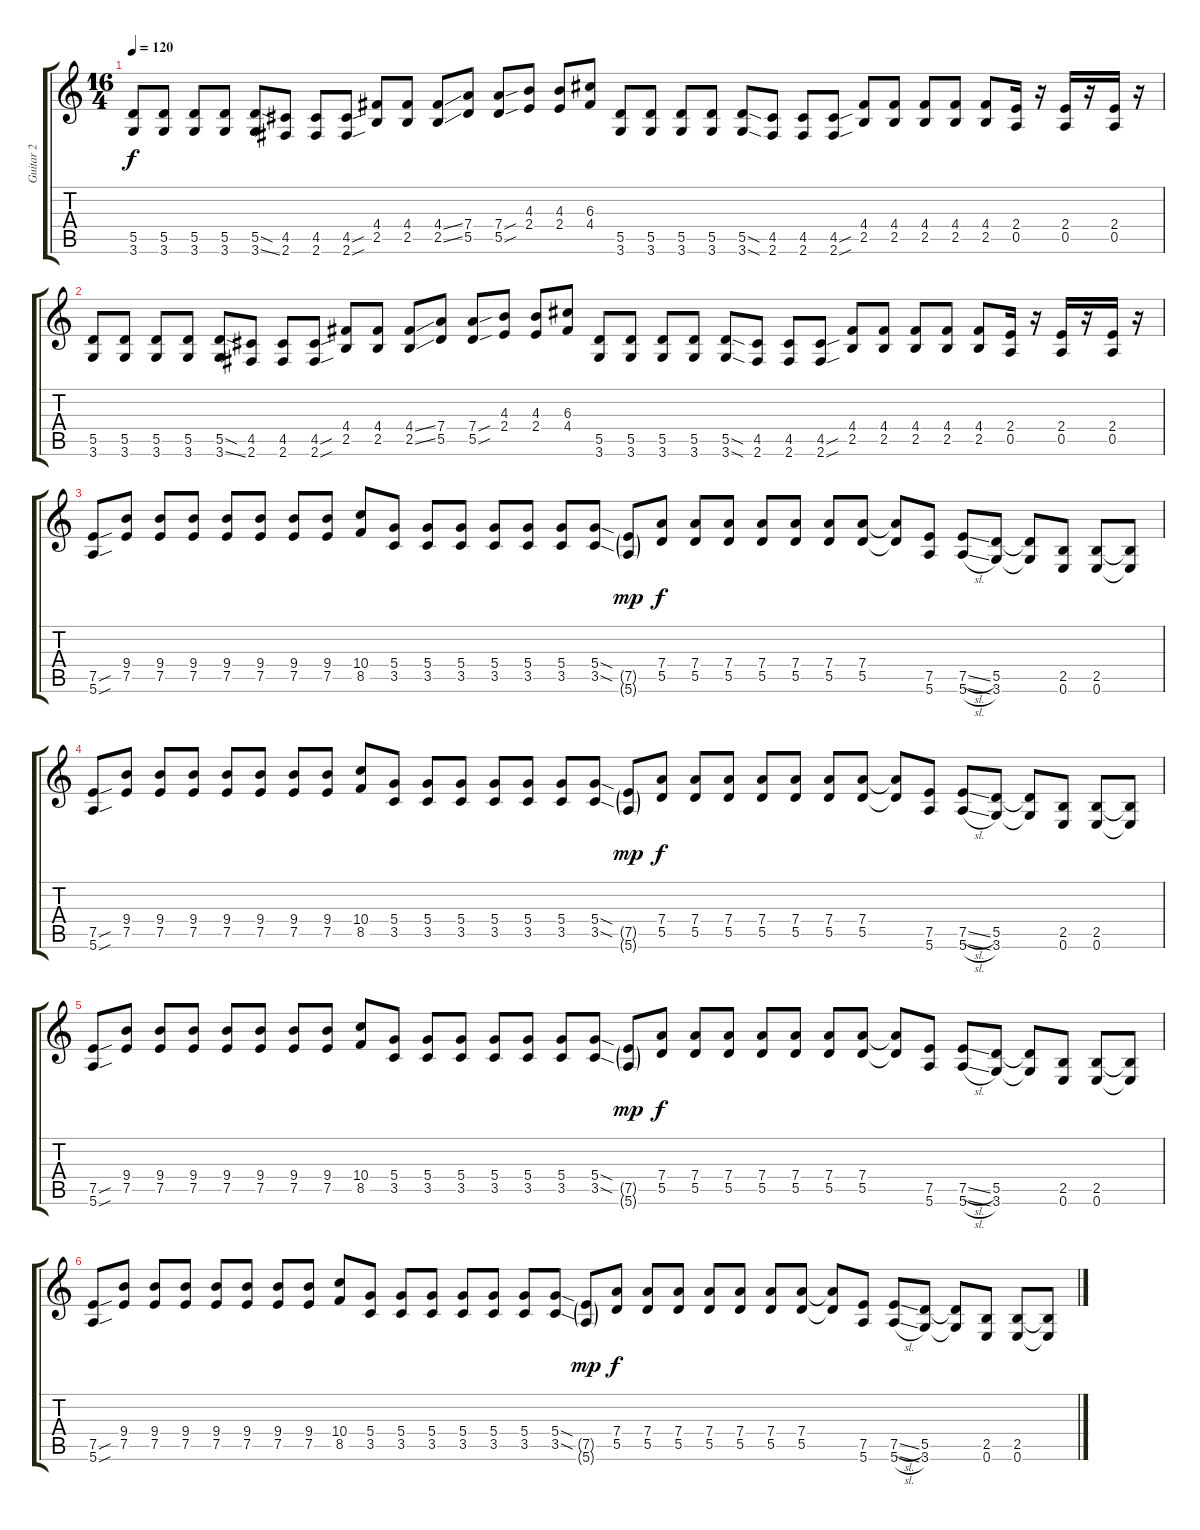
\track ("Guitar 2" "Guitar 2") {instrument distortionguitar}
\staff {score tabs}
\tuning (E4 B3 G3 D3 A2 E2) {hide}
\ts (16 4)
\tempo 120
\clef g2
\ks c
(5.5 3.6).8{dy f} (5.5 3.6).8 (5.5 3.6).8 (5.5 3.6).8 (5.5{sod} 3.6{ss}).8 (4.5 2.6).8 (4.5 2.6).8 (4.5{sou} 2.6{sou}).8 (4.4 2.5).8 (4.4 2.5).8 (4.4{ss} 2.5{ss}).8 (7.4 5.5).8 (7.4{sou} 5.5{sou}).8 (4.3 2.4).8 (4.3 2.4).8 (6.3 4.4).8 (5.5 3.6).8 (5.5 3.6).8 (5.5 3.6).8 (5.5 3.6).8 (5.5{sod} 3.6{sod}).8 (4.5 2.6).8 (4.5 2.6).8 (4.5{sou} 2.6{sou}).8 (4.4 2.5).8 (4.4 2.5).8 (4.4 2.5).8 (4.4 2.5).8 (4.4 2.5).8 (2.4 0.5).16 r.16 (2.4 0.5).16 r.16 (2.4 0.5).16 r.16 |
(5.5 3.6).8 (5.5 3.6).8 (5.5 3.6).8 (5.5 3.6).8 (5.5{sod} 3.6{ss}).8 (4.5 2.6).8 (4.5 2.6).8 (4.5{sou} 2.6{sou}).8 (4.4 2.5).8 (4.4 2.5).8 (4.4{ss} 2.5{ss}).8 (7.4 5.5).8 (7.4{sou} 5.5{sou}).8 (4.3 2.4).8 (4.3 2.4).8 (6.3 4.4).8 (5.5 3.6).8 (5.5 3.6).8 (5.5 3.6).8 (5.5 3.6).8 (5.5{sod} 3.6{sod}).8 (4.5 2.6).8 (4.5 2.6).8 (4.5{sou} 2.6{sou}).8 (4.4 2.5).8 (4.4 2.5).8 (4.4 2.5).8 (4.4 2.5).8 (4.4 2.5).8 (2.4 0.5).16 r.16 (2.4 0.5).16 r.16 (2.4 0.5).16 r.16 |
(7.5{sou} 5.6{sou}).8 (9.4 7.5).8 (9.4 7.5).8 (9.4 7.5).8 (9.4 7.5).8 (9.4 7.5).8 (9.4 7.5).8 (9.4 7.5).8 (10.4 8.5).8 (5.4 3.5).8 (5.4 3.5).8 (5.4 3.5).8 (5.4 3.5).8 (5.4 3.5).8 (5.4 3.5).8 (5.4{sod} 3.5{sod}).8 (7.5{g} 5.6{g}).8{dy mp} (7.4 5.5).8{dy f} (7.4 5.5).8 (7.4 5.5).8 (7.4 5.5).8 (7.4 5.5).8 (7.4 5.5).8 (7.4 5.5).8 (7.4{t} 5.5{t}).8 (7.5 5.6).8 (7.5{sl} 5.6{sl}).8 (5.5 3.6).8 (5.5{t} 3.6{t}).8 (2.5 0.6).8 (2.5 0.6).8 (2.5{t} 0.6{t}).8 |
(7.5{sou} 5.6{sou}).8 (9.4 7.5).8 (9.4 7.5).8 (9.4 7.5).8 (9.4 7.5).8 (9.4 7.5).8 (9.4 7.5).8 (9.4 7.5).8 (10.4 8.5).8 (5.4 3.5).8 (5.4 3.5).8 (5.4 3.5).8 (5.4 3.5).8 (5.4 3.5).8 (5.4 3.5).8 (5.4{sod} 3.5{sod}).8 (7.5{g} 5.6{g}).8{dy mp} (7.4 5.5).8{dy f} (7.4 5.5).8 (7.4 5.5).8 (7.4 5.5).8 (7.4 5.5).8 (7.4 5.5).8 (7.4 5.5).8 (7.4{t} 5.5{t}).8 (7.5 5.6).8 (7.5{sl} 5.6{sl}).8 (5.5 3.6).8 (5.5{t} 3.6{t}).8 (2.5 0.6).8 (2.5 0.6).8 (2.5{t} 0.6{t}).8 |
(7.5{sou} 5.6{sou}).8 (9.4 7.5).8 (9.4 7.5).8 (9.4 7.5).8 (9.4 7.5).8 (9.4 7.5).8 (9.4 7.5).8 (9.4 7.5).8 (10.4 8.5).8 (5.4 3.5).8 (5.4 3.5).8 (5.4 3.5).8 (5.4 3.5).8 (5.4 3.5).8 (5.4 3.5).8 (5.4{sod} 3.5{sod}).8 (7.5{g} 5.6{g}).8{dy mp} (7.4 5.5).8{dy f} (7.4 5.5).8 (7.4 5.5).8 (7.4 5.5).8 (7.4 5.5).8 (7.4 5.5).8 (7.4 5.5).8 (7.4{t} 5.5{t}).8 (7.5 5.6).8 (7.5{sl} 5.6{sl}).8 (5.5 3.6).8 (5.5{t} 3.6{t}).8 (2.5 0.6).8 (2.5 0.6).8 (2.5{t} 0.6{t}).8 |
(7.5{sou} 5.6{sou}).8 (9.4 7.5).8 (9.4 7.5).8 (9.4 7.5).8 (9.4 7.5).8 (9.4 7.5).8 (9.4 7.5).8 (9.4 7.5).8 (10.4 8.5).8 (5.4 3.5).8 (5.4 3.5).8 (5.4 3.5).8 (5.4 3.5).8 (5.4 3.5).8 (5.4 3.5).8 (5.4{sod} 3.5{sod}).8 (7.5{g} 5.6{g}).8{dy mp} (7.4 5.5).8{dy f} (7.4 5.5).8 (7.4 5.5).8 (7.4 5.5).8 (7.4 5.5).8 (7.4 5.5).8 (7.4 5.5).8 (7.4{t} 5.5{t}).8 (7.5 5.6).8 (7.5{sl} 5.6{sl}).8 (5.5 3.6).8 (5.5{t} 3.6{t}).8 (2.5 0.6).8 (2.5 0.6).8 (2.5{t} 0.6{t}).8
